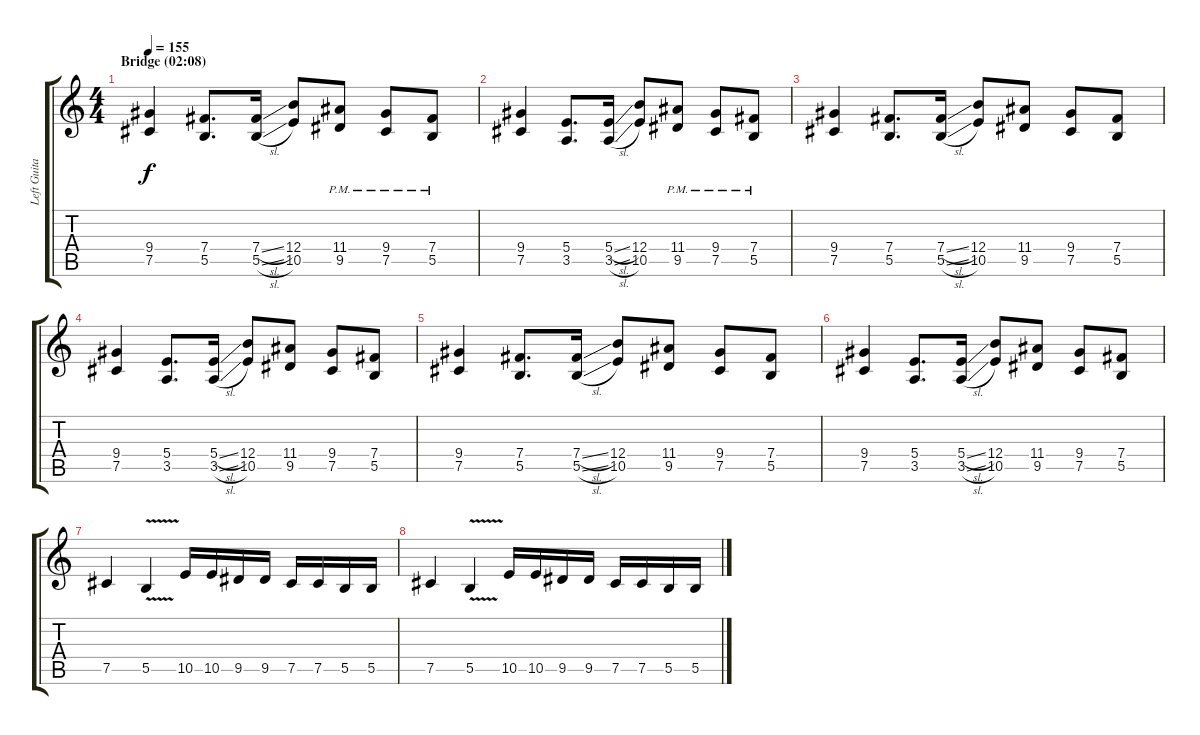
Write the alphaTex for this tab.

\track ("Left Guitar" "Left Guita") {instrument distortionguitar}
\staff {score tabs}
\tuning (Db4 Ab3 E3 B2 Gb2 Db2) {hide}
\ts (4 4)
\section ("" "Bridge (02:08)")
\tempo 155
\clef g2
\ks c
(9.4 7.5).4{dy f} (7.4 5.5).8{d} (7.4{sl} 5.5{sl}).16 (12.4 10.5).8 (11.4{pm} 9.5{pm}).8 (9.4{pm} 7.5{pm}).8 (7.4{pm} 5.5{pm}).8 |
(9.4 7.5).4 (5.4 3.5).8{d} (5.4{sl} 3.5{sl}).16 (12.4 10.5).8 (11.4{pm} 9.5{pm}).8 (9.4{pm} 7.5{pm}).8 (7.4{pm} 5.5{pm}).8 |
(9.4 7.5).4 (7.4 5.5).8{d} (7.4{sl} 5.5{sl}).16 (12.4 10.5).8 (11.4 9.5).8 (9.4 7.5).8 (7.4 5.5).8 |
(9.4 7.5).4 (5.4 3.5).8{d} (5.4{sl} 3.5{sl}).16 (12.4 10.5).8 (11.4 9.5).8 (9.4 7.5).8 (7.4 5.5).8 |
(9.4 7.5).4 (7.4 5.5).8{d} (7.4{sl} 5.5{sl}).16 (12.4 10.5).8 (11.4 9.5).8 (9.4 7.5).8 (7.4 5.5).8 |
(9.4 7.5).4 (5.4 3.5).8{d} (5.4{sl} 3.5{sl}).16 (12.4 10.5).8 (11.4 9.5).8 (9.4 7.5).8 (7.4 5.5).8 |
7.5.4 5.5{v}.4 10.5.16 10.5.16 9.5.16 9.5.16 7.5.16 7.5.16 5.5.16 5.5.16 |
7.5.4 5.5{v}.4 10.5.16 10.5.16 9.5.16 9.5.16 7.5.16 7.5.16 5.5.16 5.5.16
